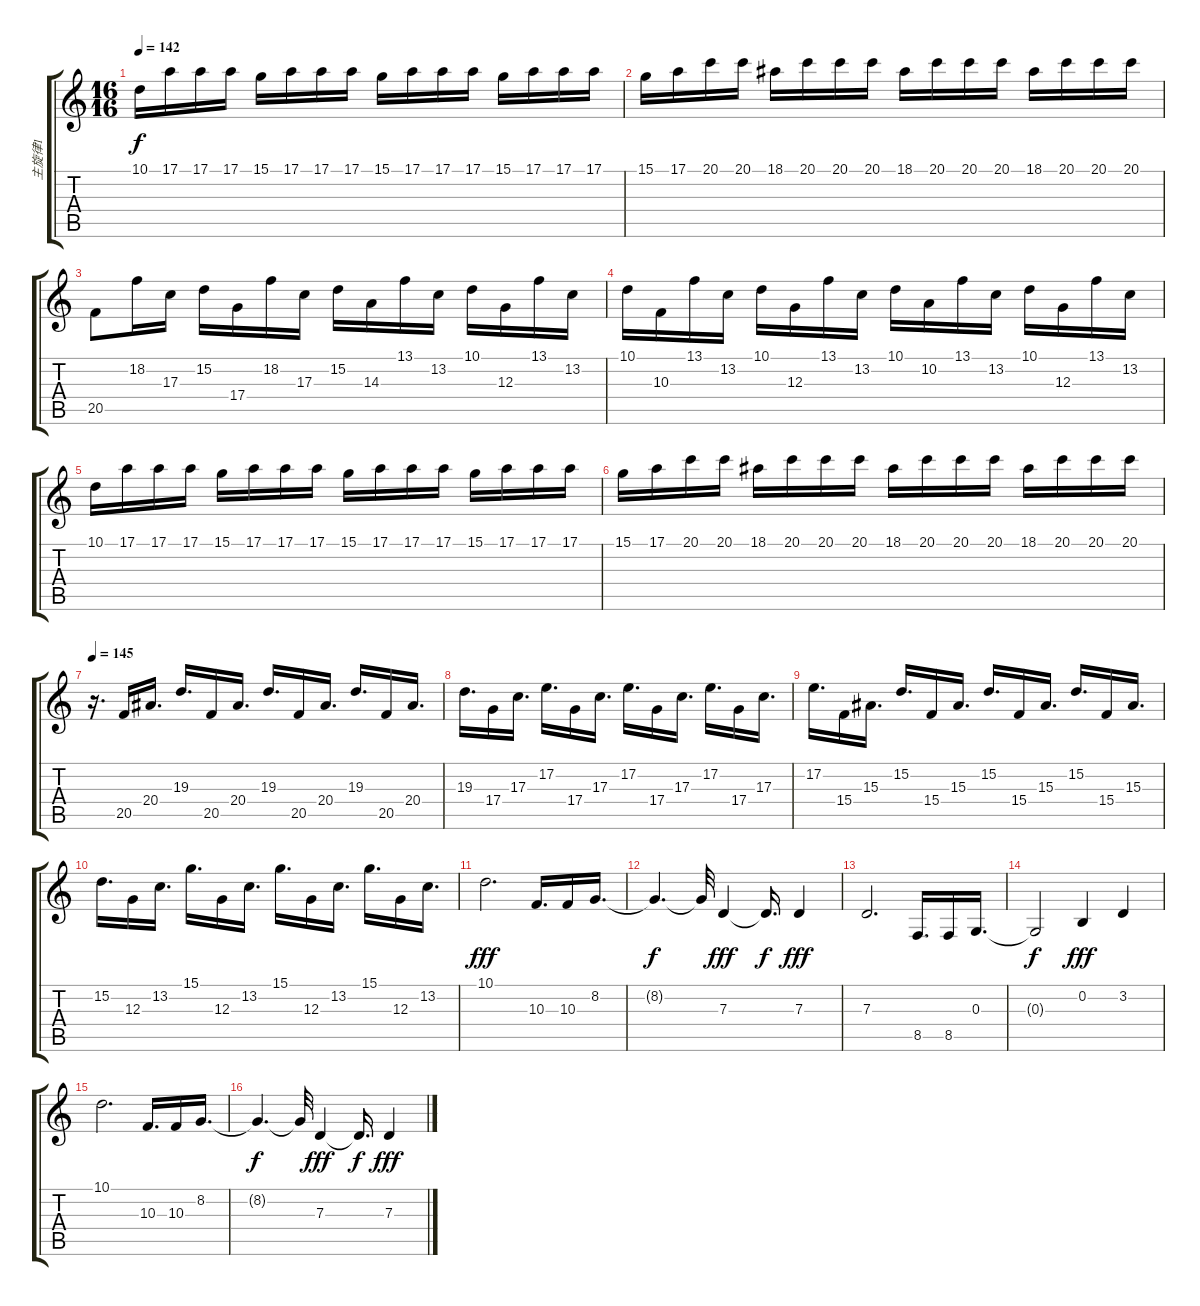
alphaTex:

\track ("主旋律1" "主旋律1") {instrument harpsichord}
\staff {score tabs}
\tuning (E4 B3 G3 D3 A2 E2) {hide}
\ts (16 16)
\tempo 142
\clef g2
\ks c
10.1.16{dy f} 17.1.16 17.1.16 17.1.16 15.1.16 17.1.16 17.1.16 17.1.16 15.1.16 17.1.16 17.1.16 17.1.16 15.1.16 17.1.16 17.1.16 17.1.16 |
15.1.16 17.1.16 20.1.16 20.1.16 18.1.16 20.1.16 20.1.16 20.1.16 18.1.16 20.1.16 20.1.16 20.1.16 18.1.16 20.1.16 20.1.16 20.1.16 |
20.5.8 18.2.16 17.3.16 15.2.16 17.4.16 18.2.16 17.3.16 15.2.16 14.3.16 13.1.16 13.2.16 10.1.16 12.3.16 13.1.16 13.2.16 |
10.1.16 10.3.16 13.1.16 13.2.16 10.1.16 12.3.16 13.1.16 13.2.16 10.1.16 10.2.16 13.1.16 13.2.16 10.1.16 12.3.16 13.1.16 13.2.16 |
10.1.16 17.1.16 17.1.16 17.1.16 15.1.16 17.1.16 17.1.16 17.1.16 15.1.16 17.1.16 17.1.16 17.1.16 15.1.16 17.1.16 17.1.16 17.1.16 |
15.1.16 17.1.16 20.1.16 20.1.16 18.1.16 20.1.16 20.1.16 20.1.16 18.1.16 20.1.16 20.1.16 20.1.16 18.1.16 20.1.16 20.1.16 20.1.16 |
\tempo 145
r.16{d} 20.5.16{instrument lead2sawtooth} 20.4.16{d} 19.3.16{d} 20.5.16 20.4.16{d} 19.3.16{d} 20.5.16 20.4.16{d} 19.3.16{d} 20.5.16 20.4.16{d} |
19.3.16{d} 17.4.16 17.3.16{d} 17.2.16{d} 17.4.16 17.3.16{d} 17.2.16{d} 17.4.16 17.3.16{d} 17.2.16{d} 17.4.16 17.3.16{d} |
17.2.16{d} 15.4.16 15.3.16{d} 15.2.16{d} 15.4.16 15.3.16{d} 15.2.16{d} 15.4.16 15.3.16{d} 15.2.16{d} 15.4.16 15.3.16{d} |
15.2.16{d} 12.3.16 13.2.16{d} 15.1.16{d} 12.3.16 13.2.16{d} 15.1.16{d} 12.3.16 13.2.16{d} 15.1.16{d} 12.3.16 13.2.16{d} |
10.1.2{d dy fff} 10.3.16{d} 10.3.16 8.2.16{d} |
8.2{t}.4{d dy f} 8.2{t}.32 7.3.4{dy fff} 7.3{t}.16{d dy f} 7.3.4{dy fff} |
7.3.2{d} 8.5.16{d} 8.5.16 0.3.16{d} |
0.3{t}.2{dy f} 0.2.4{dy fff} 3.2.4 |
10.1.2{d} 10.3.16{d} 10.3.16 8.2.16{d} |
8.2{t}.4{d dy f} 8.2{t}.32 7.3.4{dy fff} 7.3{t}.16{d dy f} 7.3.4{dy fff}
